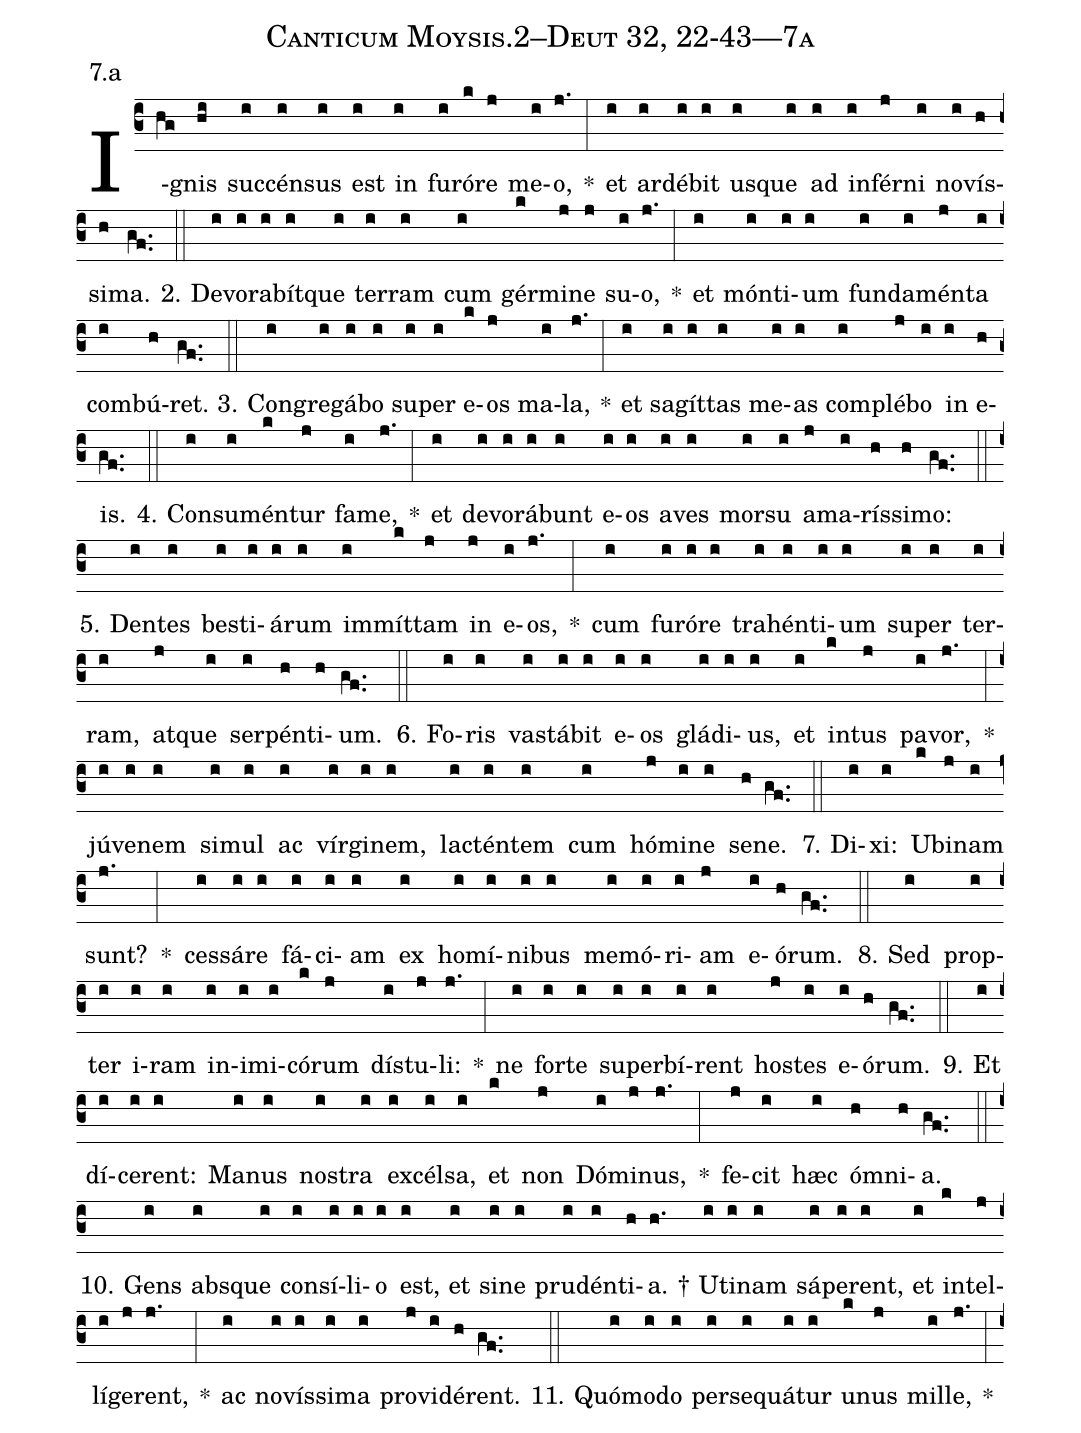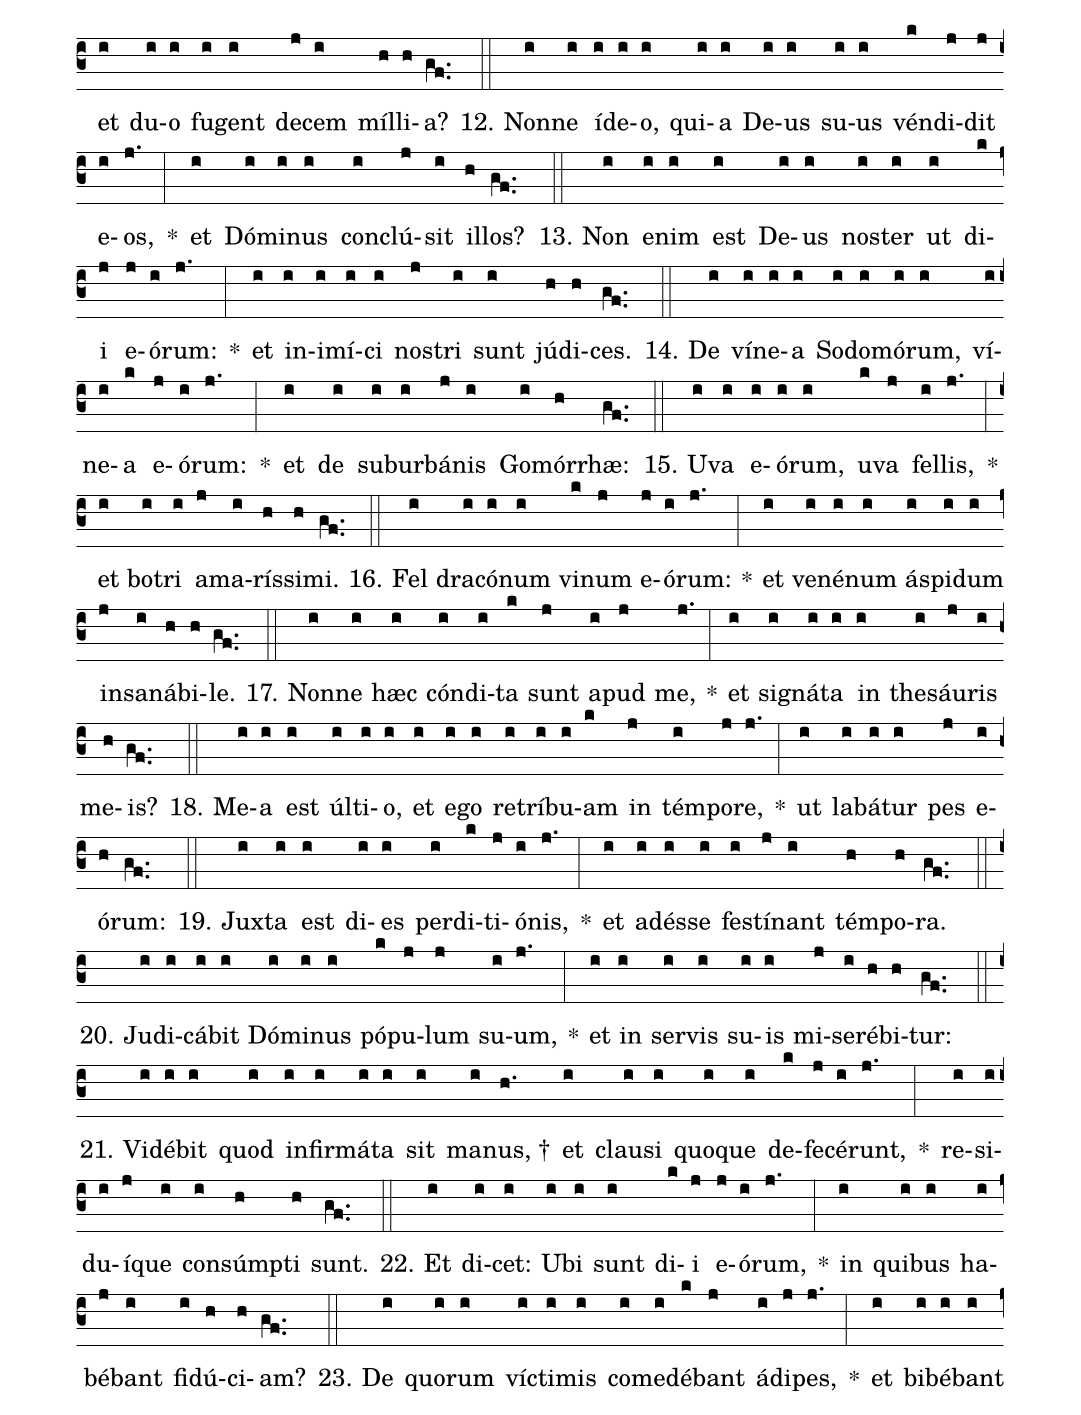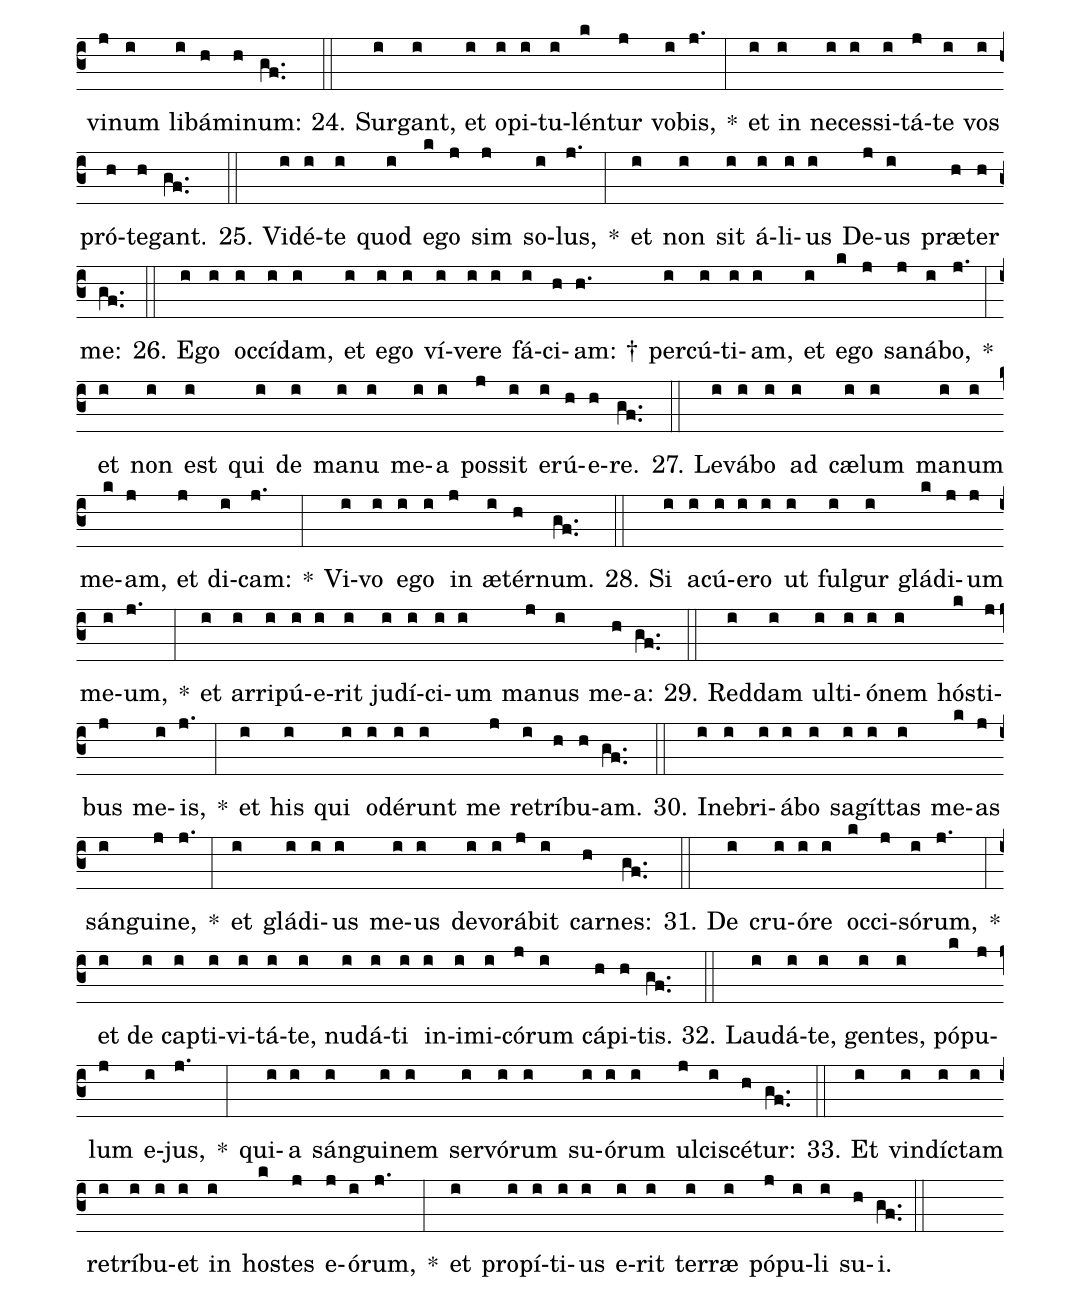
name: Canticum Moysis.2--Deut 32, 22-43---7a;
annotation: 7.a;
%%
(c3)I(hg)gnis(hi) suc(i)cén(i)sus(i) est(i) in(i) fu(i)ró(k)re(j) me(i)o,(j.) *(:) et(i) ar(i)dé(i)bit(i) us(i)que(i) ad(i) in(i)fér(j)ni(i) no(i)vís(h)si(h)ma.(gf..) (::)
2. De(i)vo(i)ra(i)bít(i)que(i) ter(i)ram(i) cum(i) gér(k)mi(j)ne(j) su(i)o,(j.) *(:) et(i) món(i)ti(i)um(i) fun(i)da(i)mén(j)ta(i) com(i)bú(h)ret.(gf..) (::)
3. Con(i)gre(i)gá(i)bo(i) su(i)per(i) e(k)os(j) ma(i)la,(j.) *(:) et(i) sa(i)gít(i)tas(i) me(i)as(i) com(i)plé(j)bo(i) in(i) e(h)is.(gf..) (::)
4. Con(i)su(i)mén(k)tur(j) fa(i)me,(j.) *(:) et(i) de(i)vo(i)rá(i)bunt(i) e(i)os(i) a(i)ves(i) mor(i)su(i) a(j)ma(i)rís(h)si(h)mo:(gf..) (::)
5. Den(i)tes(i) bes(i)ti(i)á(i)rum(i) im(i)mít(k)tam(j) in(j) e(i)os,(j.) *(:) cum(i) fu(i)ró(i)re(i) tra(i)hén(i)ti(i)um(i) su(i)per(i) ter(i)ram,(i) at(j)que(i) ser(i)pén(h)ti(h)um.(gf..) (::)
6. Fo(i)ris(i) vas(i)tá(i)bit(i) e(i)os(i) glá(i)di(i)us,(i) et(i) in(k)tus(j) pa(i)vor,(j.) *(:) jú(i)ve(i)nem(i) si(i)mul(i) ac(i) vír(i)gi(i)nem,(i) lac(i)tén(i)tem(i) cum(i) hó(j)mi(i)ne(i) se(h)ne.(gf..) (::)
7. Di(i)xi:(i) U(k)bi(j)nam(i) sunt?(j.) *(:) ces(i)sá(i)re(i) fá(i)ci(i)am(i) ex(i) ho(i)mí(i)ni(i)bus(i) me(i)mó(i)ri(i)am(j) e(i)ó(h)rum.(gf..) (::)
8. Sed(i) prop(i)ter(i) i(i)ram(i) in(i)i(i)mi(i)có(k)rum(j) dís(i)tu(j)li:(j.) *(:) ne(i) for(i)te(i) su(i)per(i)bí(i)rent(i) hos(j)tes(i) e(i)ó(h)rum.(gf..) (::)
9. Et(i) dí(i)ce(i)rent:(i) Ma(i)nus(i) nos(i)tra(i) ex(i)cél(i)sa,(i) et(k) non(j) Dó(i)mi(j)nus,(j.) *(:) fe(j)cit(i) hæc(i) óm(h)ni(h)a.(gf..) (::)
10. Gens(i) abs(i)que(i) con(i)sí(i)li(i)o(i) est,(i) et(i) si(i)ne(i) pru(i)dén(i)ti(h)a. †(h.) U(i)ti(i)nam(i) sá(i)pe(i)rent,(i) et(i) in(k)tel(j)lí(i)ge(j)rent,(j.) *(:) ac(i) no(i)vís(i)si(i)ma(i) pro(j)vi(i)dé(h)rent.(gf..) (::)
11. Quó(i)mo(i)do(i) per(i)se(i)quá(i)tur(i) u(k)nus(j) mil(i)le,(j.) *(:) et(i) du(i)o(i) fu(i)gent(i) de(j)cem(i) míl(h)li(h)a?(gf..) (::)
12. Non(i)ne(i) íd(i)e(i)o,(i) qui(i)a(i) De(i)us(i) su(i)us(i) vén(k)di(j)dit(j) e(i)os,(j.) *(:) et(i) Dó(i)mi(i)nus(i) con(i)clú(j)sit(i) il(h)los?(gf..) (::)
13. Non(i) e(i)nim(i) est(i) De(i)us(i) nos(i)ter(i) ut(i) di(k)i(j) e(j)ó(i)rum:(j.) *(:) et(i) in(i)i(i)mí(i)ci(i) nos(j)tri(i) sunt(i) jú(h)di(h)ces.(gf..) (::)
14. De(i) ví(i)ne(i)a(i) So(i)do(i)mó(i)rum,(i) ví(i)ne(i)a(k) e(j)ó(i)rum:(j.) *(:) et(i) de(i) sub(i)ur(i)bá(j)nis(i) Go(i)mór(h)rhæ:(gf..) (::)
15. U(i)va(i) e(i)ó(i)rum,(i) u(k)va(j) fel(i)lis,(j.) *(:) et(i) bo(i)tri(i) a(j)ma(i)rís(h)si(h)mi.(gf..) (::)
16. Fel(i) dra(i)có(i)num(i) vi(k)num(j) e(j)ó(i)rum:(j.) *(:) et(i) ve(i)né(i)num(i) ás(i)pi(i)dum(i) in(j)sa(i)ná(h)bi(h)le.(gf..) (::)
17. Non(i)ne(i) hæc(i) cón(i)di(i)ta(k) sunt(j) a(i)pud(j) me,(j.) *(:) et(i) si(i)gná(i)ta(i) in(i) the(i)sáu(j)ris(i) me(h)is?(gf..) (::)
18. Me(i)a(i) est(i) úl(i)ti(i)o,(i) et(i) e(i)go(i) re(i)trí(i)bu(i)am(k) in(j) tém(i)po(j)re,(j.) *(:) ut(i) la(i)bá(i)tur(i) pes(j) e(i)ó(h)rum:(gf..) (::)
19. Jux(i)ta(i) est(i) di(i)es(i) per(i)di(k)ti(j)ó(i)nis,(j.) *(:) et(i) ad(i)és(i)se(i) fes(i)tí(j)nant(i) tém(h)po(h)ra.(gf..) (::)
20. Ju(i)di(i)cá(i)bit(i) Dó(i)mi(i)nus(i) pó(k)pu(j)lum(j) su(i)um,(j.) *(:) et(i) in(i) ser(i)vis(i) su(i)is(i) mi(j)se(i)ré(h)bi(h)tur:(gf..) (::)
21. Vi(i)dé(i)bit(i) quod(i) in(i)fir(i)má(i)ta(i) sit(i) ma(i)nus, †(h.) et(i) clau(i)si(i) quo(i)que(i) de(k)fe(j)cé(i)runt,(j.) *(:) re(i)si(i)du(i)í(j)que(i) con(i)súmp(h)ti(h) sunt.(gf..) (::)
22. Et(i) di(i)cet:(i) U(i)bi(i) sunt(i) di(k)i(j) e(j)ó(i)rum,(j.) *(:) in(i) qui(i)bus(i) ha(i)bé(j)bant(i) fi(i)dú(h)ci(h)am?(gf..) (::)
23. De(i) quo(i)rum(i) víc(i)ti(i)mis(i) com(i)e(i)dé(k)bant(j) á(i)di(j)pes,(j.) *(:) et(i) bi(i)bé(i)bant(i) vi(j)num(i) li(i)bá(h)mi(h)num:(gf..) (::)
24. Sur(i)gant,(i) et(i) o(i)pi(i)tu(i)lén(k)tur(j) vo(i)bis,(j.) *(:) et(i) in(i) ne(i)ces(i)si(i)tá(j)te(i) vos(i) pró(h)te(h)gant.(gf..) (::)
25. Vi(i)dé(i)te(i) quod(i) e(k)go(j) sim(j) so(i)lus,(j.) *(:) et(i) non(i) sit(i) á(i)li(i)us(i) De(j)us(i) præ(h)ter(h) me:(gf..) (::)
26. E(i)go(i) oc(i)cí(i)dam,(i) et(i) e(i)go(i) ví(i)ve(i)re(i) fá(i)ci(h)am: †(h.) per(i)cú(i)ti(i)am,(i) et(i) e(k)go(j) sa(j)ná(i)bo,(j.) *(:) et(i) non(i) est(i) qui(i) de(i) ma(i)nu(i) me(i)a(i) pos(j)sit(i) e(i)rú(h)e(h)re.(gf..) (::)
27. Le(i)vá(i)bo(i) ad(i) cæ(i)lum(i) ma(i)num(i) me(k)am,(j) et(j) di(i)cam:(j.) *(:) Vi(i)vo(i) e(i)go(i) in(j) æ(i)tér(h)num.(gf..) (::)
28. Si(i) a(i)cú(i)e(i)ro(i) ut(i) ful(i)gur(i) glá(k)di(j)um(j) me(i)um,(j.) *(:) et(i) ar(i)ri(i)pú(i)e(i)rit(i) ju(i)dí(i)ci(i)um(i) ma(j)nus(i) me(h)a:(gf..) (::)
29. Red(i)dam(i) ul(i)ti(i)ó(i)nem(i) hós(k)ti(j)bus(j) me(i)is,(j.) *(:) et(i) his(i) qui(i) o(i)dé(i)runt(i) me(j) re(i)trí(h)bu(h)am.(gf..) (::)
30. In(i)e(i)bri(i)á(i)bo(i) sa(i)gít(i)tas(i) me(k)as(j) sán(i)gui(j)ne,(j.) *(:) et(i) glá(i)di(i)us(i) me(i)us(i) de(i)vo(i)rá(j)bit(i) car(h)nes:(gf..) (::)
31. De(i) cru(i)ó(i)re(i) oc(k)ci(j)só(i)rum,(j.) *(:) et(i) de(i) cap(i)ti(i)vi(i)tá(i)te,(i) nu(i)dá(i)ti(i) in(i)i(i)mi(i)có(j)rum(i) cá(h)pi(h)tis.(gf..) (::)
32. Lau(i)dá(i)te,(i) gen(i)tes,(i) pó(k)pu(j)lum(j) e(i)jus,(j.) *(:) qui(i)a(i) sán(i)gui(i)nem(i) ser(i)vó(i)rum(i) su(i)ó(i)rum(i) ul(j)ci(i)scé(h)tur:(gf..) (::)
33. Et(i) vin(i)díc(i)tam(i) re(i)trí(i)bu(i)et(i) in(i) hos(k)tes(j) e(j)ó(i)rum,(j.) *(:) et(i) pro(i)pí(i)ti(i)us(i) e(i)rit(i) ter(i)ræ(i) pó(j)pu(i)li(i) su(h)i.(gf..) (::)
